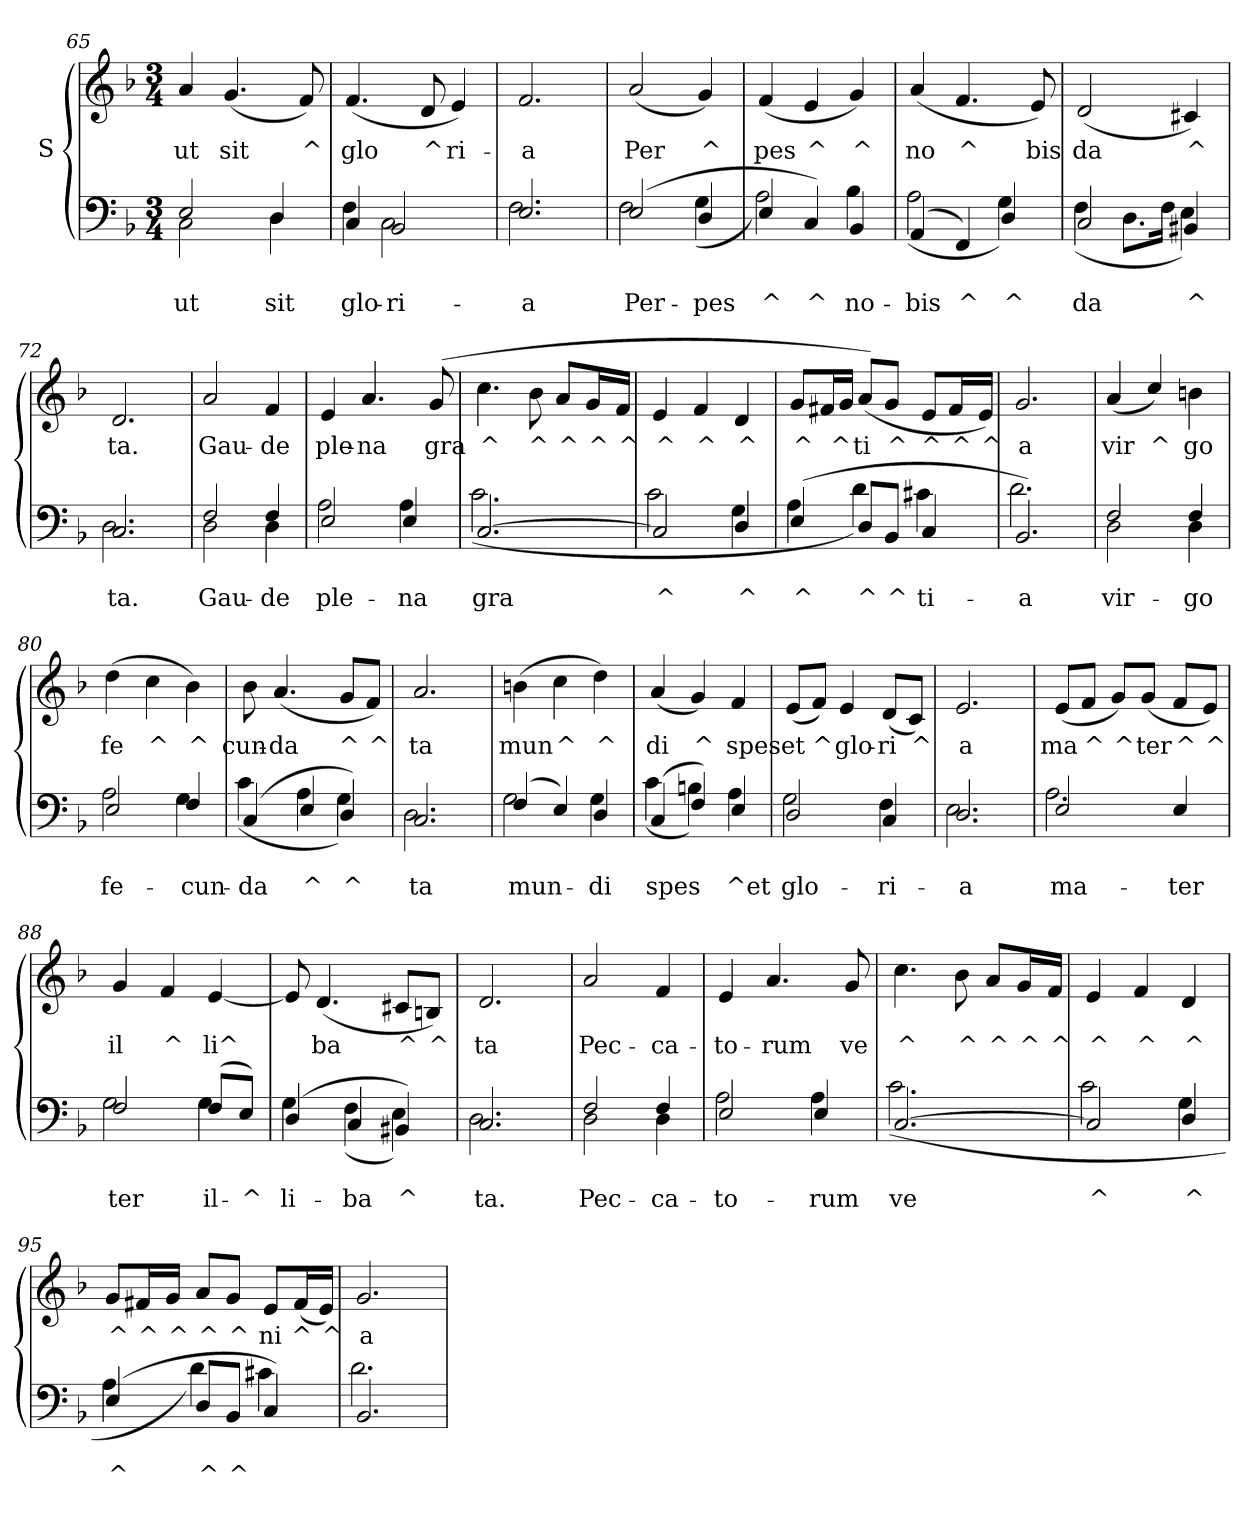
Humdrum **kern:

**kern	**text	**text	**kern	**text
*part2	*part2	*part2	*part1	*part1
*staff2	*staff2	*staff2	*staff1	*staff1
*	*	*	*I"S	*
*clefF4	*	*	*clefG2	*
*k[b-]	*	*	*k[b-]	*
*F:	*	*	*F:	*
*M3/4	*	*	*M3/4	*
=65	=65	=65	=65	=65
!	!	!LO:LY:b	!	!
*^	*	*	*	*
!	!	!	!LO:LY:b	!	!LO:LY:b
2E/	2C\	.	ut	4a/	ut
!	!	!	!	!	!LO:LY:b
.	.	.	.	(<4.g/	sit
!	!	!	!LO:LY:b	!	!
!	!	!	!LO:LY:b	!	!
4D/	4D\	.	sit	.	.
!	!	!	!	!	!LO:LY:b
.	.	.	.	8f/)	^
=66	=66	=66	=66	=66	=66
!	!	!	!LO:LY:b	!	!
!	!	!	!LO:LY:b	!	!LO:LY:b
4C/	4F\	.	-glo-	(<4.f/	glo
!	!	!	!LO:LY:b	!	!
!	!	!	!LO:LY:b	!	!
2BB-/	2C\	.	-ri-	.	.
!	!	!	!	!	!LO:LY:b
.	.	.	.	8d/	^
!	!	!	!	!	!LO:LY:b
.	.	.	.	4e/)	ri-
=67	=67	=67	=67	=67	=67
!	!	!	!LO:LY:b	!	!
!	!	!	!LO:LY:b	!	!LO:LY:b
2.E/	2.F\	.	a	2.f/	-a
!!LO:LB:g=z
=68	=68	=68	=68	=68	=68
!	!	!	!LO:LY:b	!	!
!	!	!	!LO:LY:b	!	!LO:LY:b
(<2E/	2F\	.	Per-	(<2a/	Per
!	!	!	!LO:LY:b	!	!
!	!	!	!LO:LY:b	!	!LO:LY:b
4D/	(>4G\	.	-pes	4g/)	^
=69	=69	=69	=69	=69	=69
!	!	!	!LO:LY:b	!	!
!	!	!	!LO:LY:b	!	!LO:LY:b
4E/	2A\)	.	^	(<4f/	pes
!	!	!	!LO:LY:b	!	!LO:LY:b
4C/)	.	.	^	4e/	^
!	!	!	!LO:LY:b	!	!
!	!	!	!LO:LY:b	!	!LO:LY:b
4BB-/	4B-\	.	no-	4g/)	^
=70	=70	=70	=70	=70	=70
!	!	!	!LO:LY:b	!	!
!	!	!	!LO:LY:b	!	!LO:LY:b
(<4AA/	(>2A\	.	bis	(<4a/	no
!	!	!	!LO:LY:b	!	!LO:LY:b
4FF/)	.	.	^	4.f/	^
!	!	!	!LO:LY:b	!	!
!	!	!	!LO:LY:b	!	!
4D/	4G\)	.	^	.	.
!	!	!	!	!	!LO:LY:b
.	.	.	.	8e/)	bis
=71	=71	=71	=71	=71	=71
!	!	!	!LO:LY:b	!	!
!	!	!	!LO:LY:b	!	!LO:LY:b
2C/	(>4F\	.	da	(<2d/	da
.	8.D\L	.	.	.	.
.	16F\Jk	.	.	.	.
!	!	!	!LO:LY:b	!	!
!	!	!	!LO:LY:b	!	!LO:LY:b
4BB#X/	4E\)	.	^	4c#X/)	^
=72	=72	=72	=72	=72	=72
!	!	!	!LO:LY:b	!	!
!	!	!	!LO:LY:b	!	!LO:LY:b
2.C/	2.D\	.	ta.	2.d/	ta.
!!LO:LB:g=z
=73	=73	=73	=73	=73	=73
!	!	!	!LO:LY:b	!	!
!	!	!	!LO:LY:b	!	!LO:LY:b
2F/	2D\	.	Gau-	2a/	Gau-
!	!	!	!LO:LY:b	!	!
!	!	!	!LO:LY:b	!	!LO:LY:b
4F/	4D\	.	-de	4f/	-de
=74	=74	=74	=74	=74	=74
!	!	!	!LO:LY:b	!	!
!	!	!	!LO:LY:b	!	!LO:LY:b
2E/	2A\	.	ple-	4e/	ple-
!	!	!	!	!	!LO:LY:b
.	.	.	.	4.a/	-na
!	!	!	!LO:LY:b	!	!
!	!	!	!LO:LY:b	!	!
4E/	4A\	.	-na	.	.
!	!	!	!	!	!LO:LY:b
.	.	.	.	(<8g/	gra
=75	=75	=75	=75	=75	=75
!	!	!	!LO:LY:b	!	!
!	!	!	!LO:LY:b	!	!LO:LY:b
[<2.C/	(>2.c\	.	gra	4.cc\	^
!	!	!	!	!	!LO:LY:b
.	.	.	.	8b-\	^
!	!	!	!	!	!LO:LY:b
.	.	.	.	8a/L	^
!	!	!	!	!	!LO:LY:b
.	.	.	.	16g/L	^
!	!	!	!	!	!LO:LY:b
.	.	.	.	16f/JJ	^
=76	=76	=76	=76	=76	=76
!	!	!	!LO:LY:b	!	!LO:LY:b
2C/]	2c\	.	-^	4e/	^
!	!	!	!	!	!LO:LY:b
.	.	.	.	4f/	^
!	!	!	!LO:LY:b	!	!
!	!	!	!LO:LY:b	!	!LO:LY:b
4D/	4G\	.	^	4d/	^
=77	=77	=77	=77	=77	=77
!	!	!	!LO:LY:b	!	!LO:LY:b
(<4E/	4A\	.	^	8g/L	^
.	.	.	.	16f#X/L	.
!	!	!	!	!	!LO:LY:b
.	.	.	.	16g/JJ	^
!	!	!	!LO:LY:b	!	!
!	!	!	!LO:LY:b	!	!LO:LY:b
8D/L	4d\)	.	^	(<8a/L)	ti
!	!	!	!LO:LY:b	!	!LO:LY:b
8BB-/J	.	.	^	8g/J	^
!	!	!	!LO:LY:b	!	!
!	!	!	!LO:LY:b	!	!LO:LY:b
4C/	4c#X\	.	ti-	8e/L	^
!	!	!	!	!	!LO:LY:b
.	.	.	.	16f#/L	^
!	!	!	!	!	!LO:LY:b
.	.	.	.	16e/JJ)	^
=78	=78	=78	=78	=78	=78
!	!	!	!LO:LY:b	!	!
!	!	!	!LO:LY:b	!	!LO:LY:b
2.BB-/)	2.d\	.	a	2.g/	a
!!LO:LB:g=z
=79	=79	=79	=79	=79	=79
!	!	!	!LO:LY:b	!	!
!	!	!	!LO:LY:b	!	!LO:LY:b
2F/	2D\	.	vir-	(<4a/	vir
!	!	!	!	!	!LO:LY:b
.	.	.	.	4cc/)	^
!	!	!	!LO:LY:b	!	!
!	!	!	!LO:LY:b	!	!LO:LY:b
4F/	4D\	.	-go	4bn\	go
=80	=80	=80	=80	=80	=80
!	!	!	!LO:LY:b	!	!
!	!	!	!LO:LY:b	!	!LO:LY:b
2E/	2A\	.	-fe-	(>4dd\	fe
!	!	!	!	!	!LO:LY:b
.	.	.	.	4cc\	^
!	!	!	!LO:LY:b	!	!
!	!	!	!LO:LY:b	!	!LO:LY:b
4F/	4G\	.	-cun-	4b-\)	^
=81	=81	=81	=81	=81	=81
!	!	!	!LO:LY:b	!	!
!	!	!	!LO:LY:b	!	!LO:LY:b
(<4C/	(>4c\	.	da	8b-\	cun-
!	!	!	!	!	!LO:LY:b
.	.	.	.	(<4.a/	-da
!	!	!	!LO:LY:b	!	!
!	!	!	!LO:LY:b	!	!
4E/	4A\	.	^	.	.
!	!	!	!LO:LY:b	!	!
!	!	!	!LO:LY:b	!	!LO:LY:b
4D/)	4G\)	.	^	8g/L	^
!	!	!	!	!	!LO:LY:b
.	.	.	.	8f/J)	^
=82	=82	=82	=82	=82	=82
!	!	!	!LO:LY:b	!	!
!	!	!	!LO:LY:b	!	!LO:LY:b
2.C/	2.D\	.	ta	2.a/	ta
!!LO:LB:g=z
=83	=83	=83	=83	=83	=83
!	!	!	!LO:LY:b	!	!
!	!	!	!LO:LY:b	!	!LO:LY:b
(<4F/	2G\	.	mun-	(>4bn\	mun
!	!	!	!	!	!LO:LY:b
4E/)	.	.	.	4cc\	^
!	!	!	!LO:LY:b	!	!
!	!	!	!LO:LY:b	!	!LO:LY:b
4D/	4G\	.	-di	4dd\)	^
=84	=84	=84	=84	=84	=84
!	!	!	!LO:LY:b	!	!
!	!	!	!LO:LY:b	!	!LO:LY:b
(<4C/	(>4c\	.	spes	(<4a/	di
!	!	!	!	!	!LO:LY:b
4F/)	4Bn\)	.	.	4g/)	^
!	!	!	!LO:LY:b	!	!
!	!	!	!LO:LY:b	!	!LO:LY:b
4E/	4A\	.	^et	4f/	spes
=85	=85	=85	=85	=85	=85
!	!	!	!LO:LY:b	!	!
!	!	!	!LO:LY:b	!	!LO:LY:b
2D/	2G\	.	-glo-	(<8e/L	et
!	!	!	!	!	!LO:LY:b
.	.	.	.	8f/J)	^
!	!	!	!	!	!LO:LY:b
.	.	.	.	4e/	glo-
!	!	!	!LO:LY:b	!	!
!	!	!	!LO:LY:b	!	!LO:LY:b
4C/	4F\	.	-ri-	(<8d/L	-ri
!	!	!	!	!	!LO:LY:b
.	.	.	.	8c/J)	^
=86	=86	=86	=86	=86	=86
!	!	!	!LO:LY:b	!	!
!	!	!	!LO:LY:b	!	!LO:LY:b
2.D/	2.E\	.	a	2.e/	a
!!LO:PB:g=z
=87	=87	=87	=87	=87	=87
!	!	!	!LO:LY:b	!	!
!	!	!	!LO:LY:b	!	!LO:LY:b
2E/	2.A\	.	ma-	(<8e/L	ma
!	!	!	!	!	!LO:LY:b
.	.	.	.	8f/J	^
!	!	!	!	!	!LO:LY:b
.	.	.	.	8g/L)	^
!	!	!	!	!	!LO:LY:b
.	.	.	.	(<8g/J	ter
!	!	!	!LO:LY:b	!	!LO:LY:b
4E/	.	.	-ter	8f/L	^
!	!	!	!	!	!LO:LY:b
.	.	.	.	8e/J)	^
=88	=88	=88	=88	=88	=88
!	!	!	!LO:LY:b	!	!
!	!	!	!LO:LY:b	!	!LO:LY:b
2F/	2G\	.	ter	4g/	il
!	!	!	!	!	!LO:LY:b
.	.	.	.	4f/	^
!	!	!	!LO:LY:b	!	!
!	!	!	!LO:LY:b	!	!LO:LY:b
(<8F/L	4G\	.	il-	[<4e/	li^
!	!	!	!LO:LY:b	!	!
8E/J)	.	.	^	.	.
=89	=89	=89	=89	=89	=89
!	!	!	!LO:LY:b	!	!
!	!	!	!LO:LY:b	!	!
(<4D/	4G\	.	li-	8e/]	.
!	!	!	!	!	!LO:LY:b
.	.	.	.	(<4.d/	ba
!	!	!	!LO:LY:b	!	!
4C/	(>4F\	.	-ba	.	.
!	!	!	!LO:LY:b	!	!
!	!	!	!LO:LY:b	!	!LO:LY:b
4BB#X/)	4E\)	.	^	8c#X/L	^
!	!	!	!	!	!LO:LY:b
.	.	.	.	8Bn/J)	^
=90	=90	=90	=90	=90	=90
!	!	!	!LO:LY:b	!	!
!	!	!	!LO:LY:b	!	!LO:LY:b
2.C/	2.D\	.	ta.	2.d/	ta
!!LO:LB:g=z
=91	=91	=91	=91	=91	=91
!	!	!	!LO:LY:b	!	!
!	!	!	!LO:LY:b	!	!LO:LY:b
2F/	2D\	.	-Pec-	2a/	Pec-
!	!	!	!LO:LY:b	!	!
!	!	!	!LO:LY:b	!	!LO:LY:b
4F/	4D\	.	-ca-	4f/	-ca-
=92	=92	=92	=92	=92	=92
!	!	!	!LO:LY:b	!	!
!	!	!	!LO:LY:b	!	!LO:LY:b
2E/	2A\	.	to-	4e/	-to-
!	!	!	!	!	!LO:LY:b
.	.	.	.	4.a/	-rum
!	!	!	!LO:LY:b	!	!
!	!	!	!LO:LY:b	!	!
4E/	4A\	.	-rum	.	.
!	!	!	!	!	!LO:LY:b
.	.	.	.	8g/	ve
=93	=93	=93	=93	=93	=93
!	!	!	!LO:LY:b	!	!
!	!	!	!LO:LY:b	!	!LO:LY:b
[<2.C/	(>2.c\	.	ve	4.cc\	^
!	!	!	!	!	!LO:LY:b
.	.	.	.	8b-\	^
!	!	!	!	!	!LO:LY:b
.	.	.	.	8a/L	^
!	!	!	!	!	!LO:LY:b
.	.	.	.	16g/L	^
!	!	!	!	!	!LO:LY:b
.	.	.	.	16f/JJ	^
=94	=94	=94	=94	=94	=94
!	!	!	!LO:LY:b	!	!LO:LY:b
2C/]	2c\	.	-^	4e/	^
!	!	!	!	!	!LO:LY:b
.	.	.	.	4f/	^
!	!	!	!LO:LY:b	!	!
!	!	!	!LO:LY:b	!	!LO:LY:b
4D/	4G\	.	^	4d/	^
=95	=95	=95	=95	=95	=95
!	!	!	!LO:LY:b	!	!
!	!	!	!LO:LY:b	!	!LO:LY:b
(<4E/	4A\	.	^	8g/L	^
!	!	!	!	!	!LO:LY:b
.	.	.	.	16f#X/L	^
!	!	!	!	!	!LO:LY:b
.	.	.	.	16g/JJ	^
!	!	!	!LO:LY:b	!	!LO:LY:b
8D/L	4d\)	.	^	8a/L	^
!	!	!	!LO:LY:b	!	!LO:LY:b
8BB-/J	.	.	^	8g/J	^
!	!	!	!	!	!LO:LY:b
4C/)	4c#X\	.	.	8e/L	ni
!	!	!	!	!	!LO:LY:b
.	.	.	.	(<16f#/L	^
!	!	!	!	!	!LO:LY:b
.	.	.	.	16e/JJ)	^
=96	=96	=96	=96	=96	=96
!	!	!	!	!	!LO:LY:b
2.BB-/	2.d\	.	.	2.g/	a
*v	*v	*	*	*	*
=	=	=	=	=
*-	*-	*-	*-	*-
